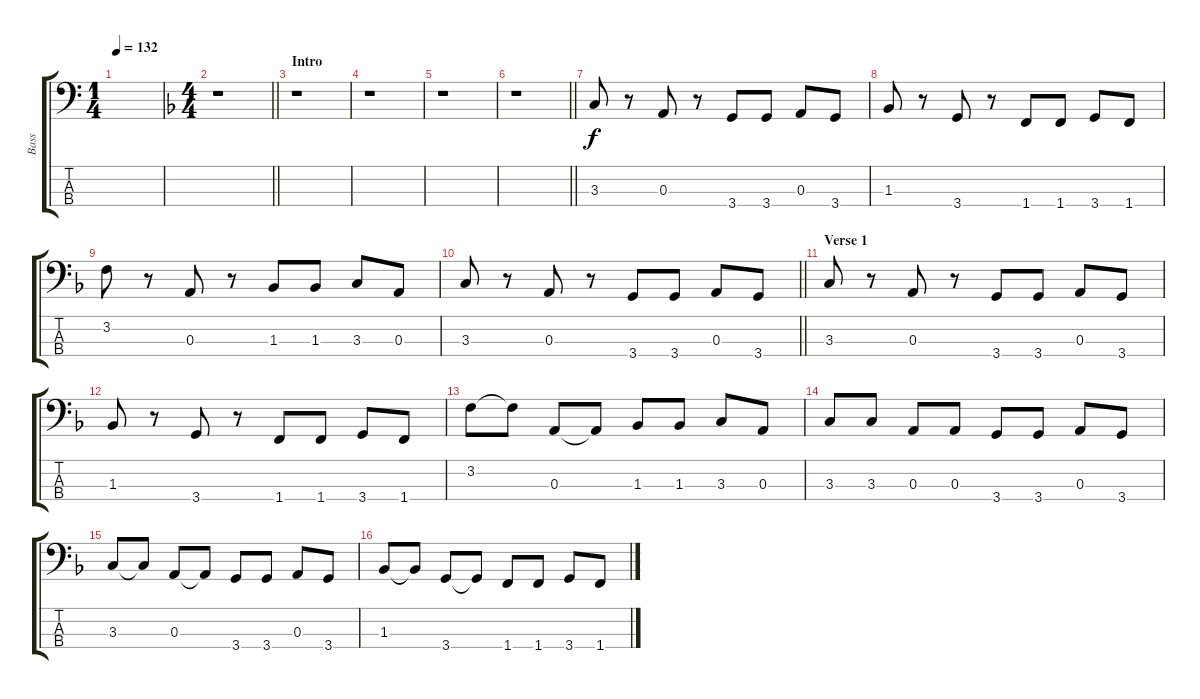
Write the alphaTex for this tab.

\track ("Bass" "Bass") {instrument electricbassfinger}
\staff {score tabs}
\tuning (G2 D2 A1 E1) {hide}
\ts (1 4)
\tempo 132
\clef f4
\ks c
|
\ts (4 4)
\barLineRight lightlight
\ks f
r.1 |
\section ("" "Intro")
r.1 |
r.1 |
r.1 |
\barLineRight lightlight
r.1 |
3.3.8 r.8 0.3.8 r.8 3.4.8 3.4.8 0.3.8 3.4.8 |
1.3.8 r.8 3.4.8 r.8 1.4.8 1.4.8 3.4.8 1.4.8 |
3.2.8 r.8 0.3.8 r.8 1.3.8 1.3.8 3.3.8 0.3.8 |
\barLineRight lightlight
3.3.8 r.8 0.3.8 r.8 3.4.8 3.4.8 0.3.8 3.4.8 |
\section ("" "Verse 1")
3.3.8 r.8 0.3.8 r.8 3.4.8 3.4.8 0.3.8 3.4.8 |
1.3.8 r.8 3.4.8 r.8 1.4.8 1.4.8 3.4.8 1.4.8 |
3.2.8 3.2{t}.8 0.3.8 0.3{t}.8 1.3.8 1.3.8 3.3.8 0.3.8 |
3.3.8 3.3.8 0.3.8 0.3.8 3.4.8 3.4.8 0.3.8 3.4.8 |
3.3.8 3.3{t}.8 0.3.8 0.3{t}.8 3.4.8 3.4.8 0.3.8 3.4.8 |
1.3.8 1.3{t}.8 3.4.8 3.4{t}.8 1.4.8 1.4.8 3.4.8 1.4.8
